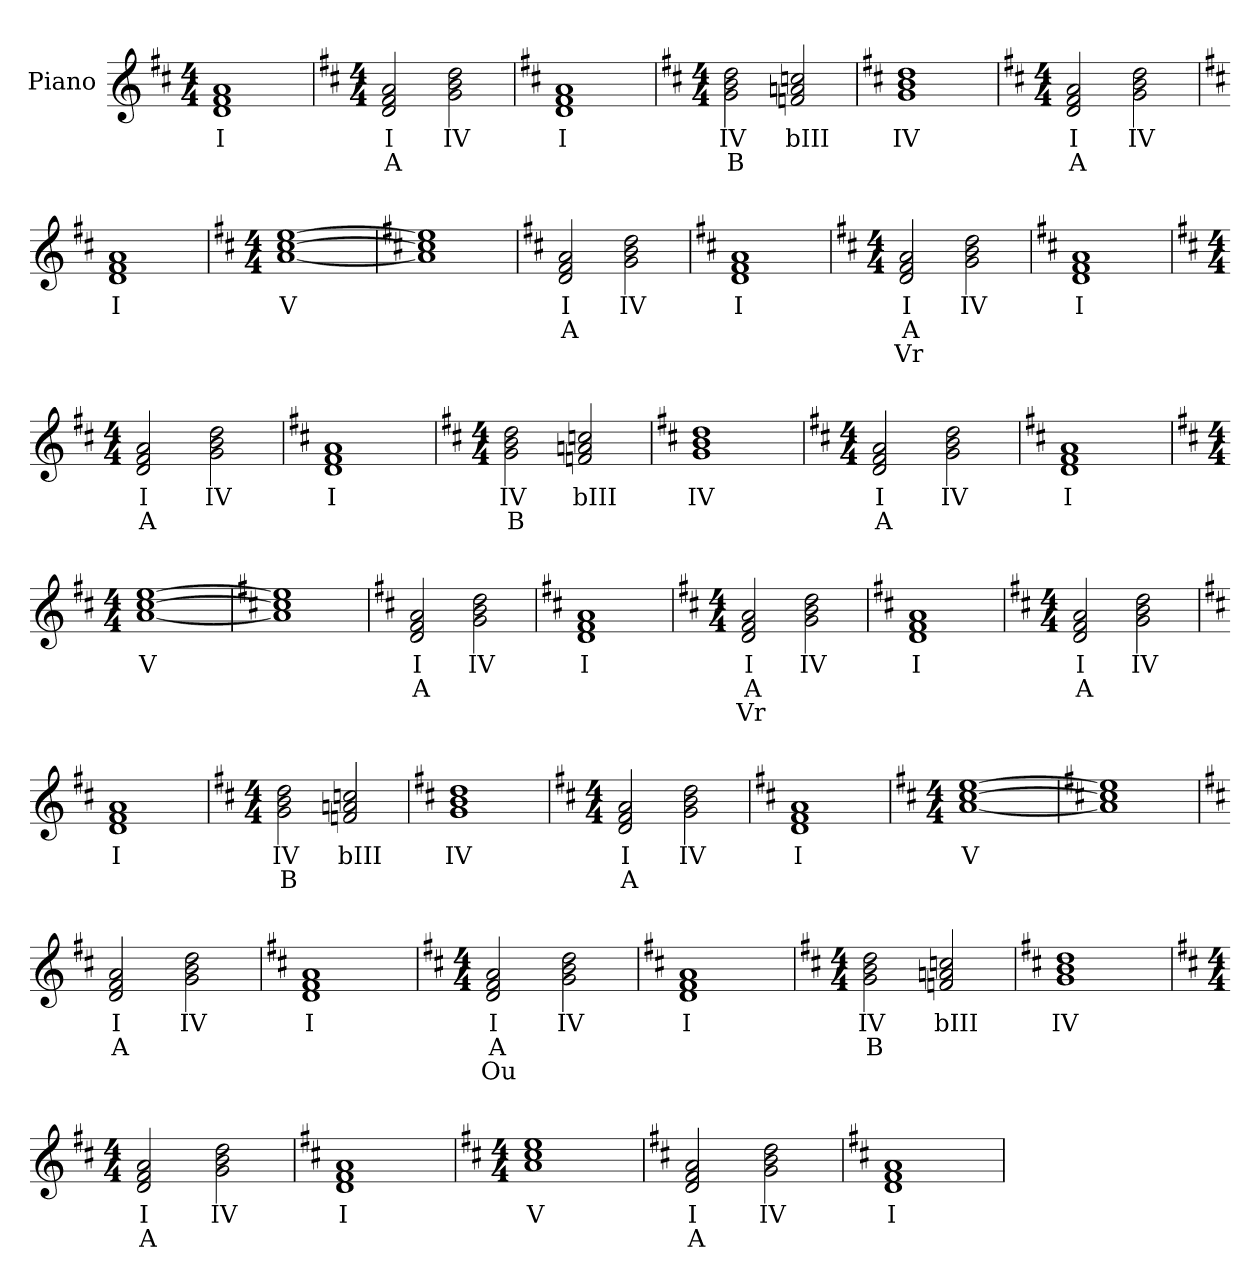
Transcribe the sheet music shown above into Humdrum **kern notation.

**kern	**text	**text	**text
*part1	*part1	*part1	*part1
*staff1	*staff1	*staff1	*staff1
*I"Piano	*	*	*
*I'Pno	*	*	*
*k[f#c#]	*	*	*
*D:	*	*	*
*M4/4	*	*	*
=	=	=	=
1d 1f# 1a	I	.	.
=	=	=	=
*k[f#c#]	*	*	*
*D:	*	*	*
*M4/4	*	*	*
2d 2f# 2a	I	A	.
2g 2b 2dd	IV	.	.
=	=	=	=
*k[f#c#]	*	*	*
*D:	*	*	*
1d 1f# 1a	I	.	.
=	=	=	=
*k[f#c#]	*	*	*
*D:	*	*	*
*M4/4	*	*	*
2g 2b 2dd	IV	B	.
2fn 2an 2ccn	bIII	.	.
=	=	=	=
*k[f#c#]	*	*	*
*D:	*	*	*
1g 1b 1dd	IV	.	.
=	=	=	=
*k[f#c#]	*	*	*
*D:	*	*	*
*M4/4	*	*	*
2d 2f# 2a	I	A	.
2g 2b 2dd	IV	.	.
=	=	=	=
*k[f#c#]	*	*	*
*D:	*	*	*
1d 1f# 1a	I	.	.
=	=	=	=
*k[f#c#]	*	*	*
*D:	*	*	*
*M4/4	*	*	*
[1a [1cc# [1ee	V	.	.
=	=	=	=
*k[f#c#]	*	*	*
*D:	*	*	*
1a] 1cc#] 1ee]	.	.	.
=	=	=	=
*k[f#c#]	*	*	*
*D:	*	*	*
2d 2f# 2a	I	A	.
2g 2b 2dd	IV	.	.
=	=	=	=
*k[f#c#]	*	*	*
*D:	*	*	*
1d 1f# 1a	I	.	.
=	=	=	=
*k[f#c#]	*	*	*
*D:	*	*	*
*M4/4	*	*	*
2d 2f# 2a	I	A	Vr
2g 2b 2dd	IV	.	.
=	=	=	=
*k[f#c#]	*	*	*
*D:	*	*	*
1d 1f# 1a	I	.	.
=	=	=	=
*k[f#c#]	*	*	*
*D:	*	*	*
*M4/4	*	*	*
2d 2f# 2a	I	A	.
2g 2b 2dd	IV	.	.
=	=	=	=
*k[f#c#]	*	*	*
*D:	*	*	*
1d 1f# 1a	I	.	.
=	=	=	=
*k[f#c#]	*	*	*
*D:	*	*	*
*M4/4	*	*	*
2g 2b 2dd	IV	B	.
2fn 2an 2ccn	bIII	.	.
=	=	=	=
*k[f#c#]	*	*	*
*D:	*	*	*
1g 1b 1dd	IV	.	.
=	=	=	=
*k[f#c#]	*	*	*
*D:	*	*	*
*M4/4	*	*	*
2d 2f# 2a	I	A	.
2g 2b 2dd	IV	.	.
=	=	=	=
*k[f#c#]	*	*	*
*D:	*	*	*
1d 1f# 1a	I	.	.
=	=	=	=
*k[f#c#]	*	*	*
*D:	*	*	*
*M4/4	*	*	*
[1a [1cc# [1ee	V	.	.
=	=	=	=
*k[f#c#]	*	*	*
*D:	*	*	*
1a] 1cc#] 1ee]	.	.	.
=	=	=	=
*k[f#c#]	*	*	*
*D:	*	*	*
2d 2f# 2a	I	A	.
2g 2b 2dd	IV	.	.
=	=	=	=
*k[f#c#]	*	*	*
*D:	*	*	*
1d 1f# 1a	I	.	.
=	=	=	=
*k[f#c#]	*	*	*
*D:	*	*	*
*M4/4	*	*	*
2d 2f# 2a	I	A	Vr
2g 2b 2dd	IV	.	.
=	=	=	=
*k[f#c#]	*	*	*
*D:	*	*	*
1d 1f# 1a	I	.	.
=	=	=	=
*k[f#c#]	*	*	*
*D:	*	*	*
*M4/4	*	*	*
2d 2f# 2a	I	A	.
2g 2b 2dd	IV	.	.
=	=	=	=
*k[f#c#]	*	*	*
*D:	*	*	*
1d 1f# 1a	I	.	.
=	=	=	=
*k[f#c#]	*	*	*
*D:	*	*	*
*M4/4	*	*	*
2g 2b 2dd	IV	B	.
2fn 2an 2ccn	bIII	.	.
=	=	=	=
*k[f#c#]	*	*	*
*D:	*	*	*
1g 1b 1dd	IV	.	.
=	=	=	=
*k[f#c#]	*	*	*
*D:	*	*	*
*M4/4	*	*	*
2d 2f# 2a	I	A	.
2g 2b 2dd	IV	.	.
=	=	=	=
*k[f#c#]	*	*	*
*D:	*	*	*
1d 1f# 1a	I	.	.
=	=	=	=
*k[f#c#]	*	*	*
*D:	*	*	*
*M4/4	*	*	*
[1a [1cc# [1ee	V	.	.
=	=	=	=
*k[f#c#]	*	*	*
*D:	*	*	*
1a] 1cc#] 1ee]	.	.	.
=	=	=	=
*k[f#c#]	*	*	*
*D:	*	*	*
2d 2f# 2a	I	A	.
2g 2b 2dd	IV	.	.
=	=	=	=
*k[f#c#]	*	*	*
*D:	*	*	*
1d 1f# 1a	I	.	.
=	=	=	=
*k[f#c#]	*	*	*
*D:	*	*	*
*M4/4	*	*	*
2d 2f# 2a	I	A	Ou
2g 2b 2dd	IV	.	.
=	=	=	=
*k[f#c#]	*	*	*
*D:	*	*	*
1d 1f# 1a	I	.	.
=	=	=	=
*k[f#c#]	*	*	*
*D:	*	*	*
*M4/4	*	*	*
2g 2b 2dd	IV	B	.
2fn 2an 2ccn	bIII	.	.
=	=	=	=
*k[f#c#]	*	*	*
*D:	*	*	*
1g 1b 1dd	IV	.	.
=	=	=	=
*k[f#c#]	*	*	*
*D:	*	*	*
*M4/4	*	*	*
2d 2f# 2a	I	A	.
2g 2b 2dd	IV	.	.
=	=	=	=
*k[f#c#]	*	*	*
*D:	*	*	*
1d 1f# 1a	I	.	.
=	=	=	=
*k[f#c#]	*	*	*
*D:	*	*	*
*M4/4	*	*	*
1a 1cc# 1ee	V	.	.
=	=	=	=
*k[f#c#]	*	*	*
*D:	*	*	*
2d 2f# 2a	I	A	.
2g 2b 2dd	IV	.	.
=	=	=	=
*k[f#c#]	*	*	*
*D:	*	*	*
1d 1f# 1a	I	.	.
=	=	=	=
*-	*-	*-	*-
